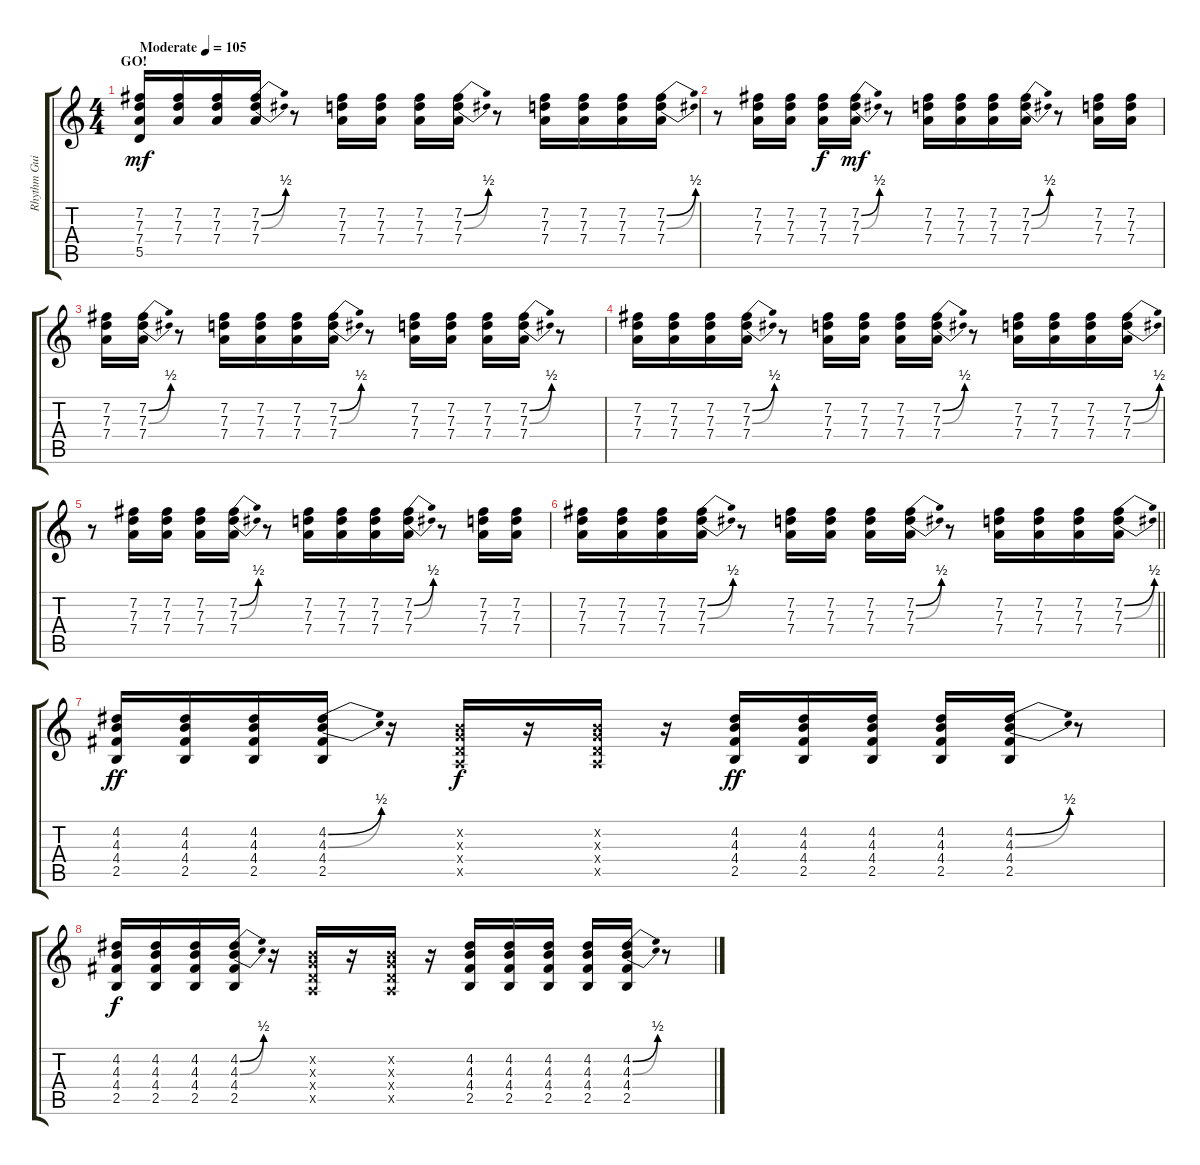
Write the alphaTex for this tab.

\track ("Rhythm Guitar" "Rhythm Gui") {instrument distortionguitar}
\staff {score tabs}
\tuning (E4 B3 G3 D3 A2 E2) {hide}
\ts (4 4)
\section ("" "GO!")
\tempo (105 "Moderate")
\clef g2
\ks c
(7.2 7.3 7.4 5.5).16{dy mf instrument distortionguitar} (7.2 7.3 7.4).16 (7.2 7.3 7.4).16 (7.2{be (bend 0 0 60 2)} 7.3{be (bend 0 0 60 2)} 7.4).16 r.8 (7.2 7.3 7.4).16 (7.2 7.3 7.4).16 (7.2 7.3 7.4).16 (7.2{be (bend 0 0 60 2)} 7.3{be (bend 0 0 60 2)} 7.4).16 r.8 (7.2 7.3 7.4).16 (7.2 7.3 7.4).16 (7.2 7.3 7.4).16 (7.2{be (bend 0 0 60 2)} 7.3{be (bend 0 0 60 2)} 7.4).16 |
r.8 (7.2 7.3 7.4).16 (7.2 7.3 7.4).16 (7.2 7.3 7.4).16{dy f} (7.2{be (bend 0 0 60 2)} 7.3{be (bend 0 0 60 2)} 7.4).16{dy mf} r.8 (7.2 7.3 7.4).16 (7.2 7.3 7.4).16 (7.2 7.3 7.4).16 (7.2{be (bend 0 0 60 2)} 7.3{be (bend 0 0 60 2)} 7.4).16 r.8 (7.2 7.3 7.4).16 (7.2 7.3 7.4).16 |
(7.2 7.3 7.4).16 (7.2{be (bend 0 0 60 2)} 7.3{be (bend 0 0 60 2)} 7.4).16 r.8 (7.2 7.3 7.4).16 (7.2 7.3 7.4).16 (7.2 7.3 7.4).16 (7.2{be (bend 0 0 60 2)} 7.3{be (bend 0 0 60 2)} 7.4).16 r.8 (7.2 7.3 7.4).16 (7.2 7.3 7.4).16 (7.2 7.3 7.4).16 (7.2{be (bend 0 0 60 2)} 7.3{be (bend 0 0 60 2)} 7.4).16 r.8 |
(7.2 7.3 7.4).16 (7.2 7.3 7.4).16 (7.2 7.3 7.4).16 (7.2{be (bend 0 0 60 2)} 7.3{be (bend 0 0 60 2)} 7.4).16 r.8 (7.2 7.3 7.4).16 (7.2 7.3 7.4).16 (7.2 7.3 7.4).16 (7.2{be (bend 0 0 60 2)} 7.3{be (bend 0 0 60 2)} 7.4).16 r.8 (7.2 7.3 7.4).16 (7.2 7.3 7.4).16 (7.2 7.3 7.4).16 (7.2{be (bend 0 0 60 2)} 7.3{be (bend 0 0 60 2)} 7.4).16 |
r.8 (7.2 7.3 7.4).16 (7.2 7.3 7.4).16 (7.2 7.3 7.4).16 (7.2{be (bend 0 0 60 2)} 7.3{be (bend 0 0 60 2)} 7.4).16 r.8 (7.2 7.3 7.4).16 (7.2 7.3 7.4).16 (7.2 7.3 7.4).16 (7.2{be (bend 0 0 60 2)} 7.3{be (bend 0 0 60 2)} 7.4).16 r.8 (7.2 7.3 7.4).16 (7.2 7.3 7.4).16 |
\barLineRight lightlight
(7.2 7.3 7.4).16 (7.2 7.3 7.4).16 (7.2 7.3 7.4).16 (7.2{be (bend 0 0 60 2)} 7.3{be (bend 0 0 60 2)} 7.4).16 r.8 (7.2 7.3 7.4).16 (7.2 7.3 7.4).16 (7.2 7.3 7.4).16 (7.2{be (bend 0 0 60 2)} 7.3{be (bend 0 0 60 2)} 7.4).16 r.8 (7.2 7.3 7.4).16 (7.2 7.3 7.4).16 (7.2 7.3 7.4).16 (7.2{be (bend 0 0 60 2)} 7.3{be (bend 0 0 60 2)} 7.4).16 |
\section ("" "")
(4.2 4.3 4.4 2.5).16{dy ff} (4.2 4.3 4.4 2.5).16 (4.2 4.3 4.4 2.5).16 (4.2{be (bend 0 0 60 2)} 4.3{be (bend 0 0 60 2)} 4.4 2.5).16 r.16 (0.2{x} 0.3{x} 0.4{x} 0.5{x}).16{dy f} r.16 (0.2{x} 0.3{x} 0.4{x} 0.5{x}).16 r.16 (4.2 4.3 4.4 2.5).16{dy ff} (4.2 4.3 4.4 2.5).16 (4.2 4.3 4.4 2.5).16 (4.2 4.3 4.4 2.5).16 (4.2{be (bend 0 0 60 2)} 4.3{be (bend 0 0 60 2)} 4.4 2.5).16 r.8 |
(4.2 4.3 4.4 2.5).16{dy f} (4.2 4.3 4.4 2.5).16 (4.2 4.3 4.4 2.5).16 (4.2{be (bend 0 0 60 2)} 4.3{be (bend 0 0 60 2)} 4.4 2.5).16 r.16 (0.2{x} 0.3{x} 0.4{x} 0.5{x}).16 r.16 (0.2{x} 0.3{x} 0.4{x} 0.5{x}).16 r.16 (4.2 4.3 4.4 2.5).16 (4.2 4.3 4.4 2.5).16 (4.2 4.3 4.4 2.5).16 (4.2 4.3 4.4 2.5).16 (4.2{be (bend 0 0 60 2)} 4.3{be (bend 0 0 60 2)} 4.4 2.5).16 r.8
